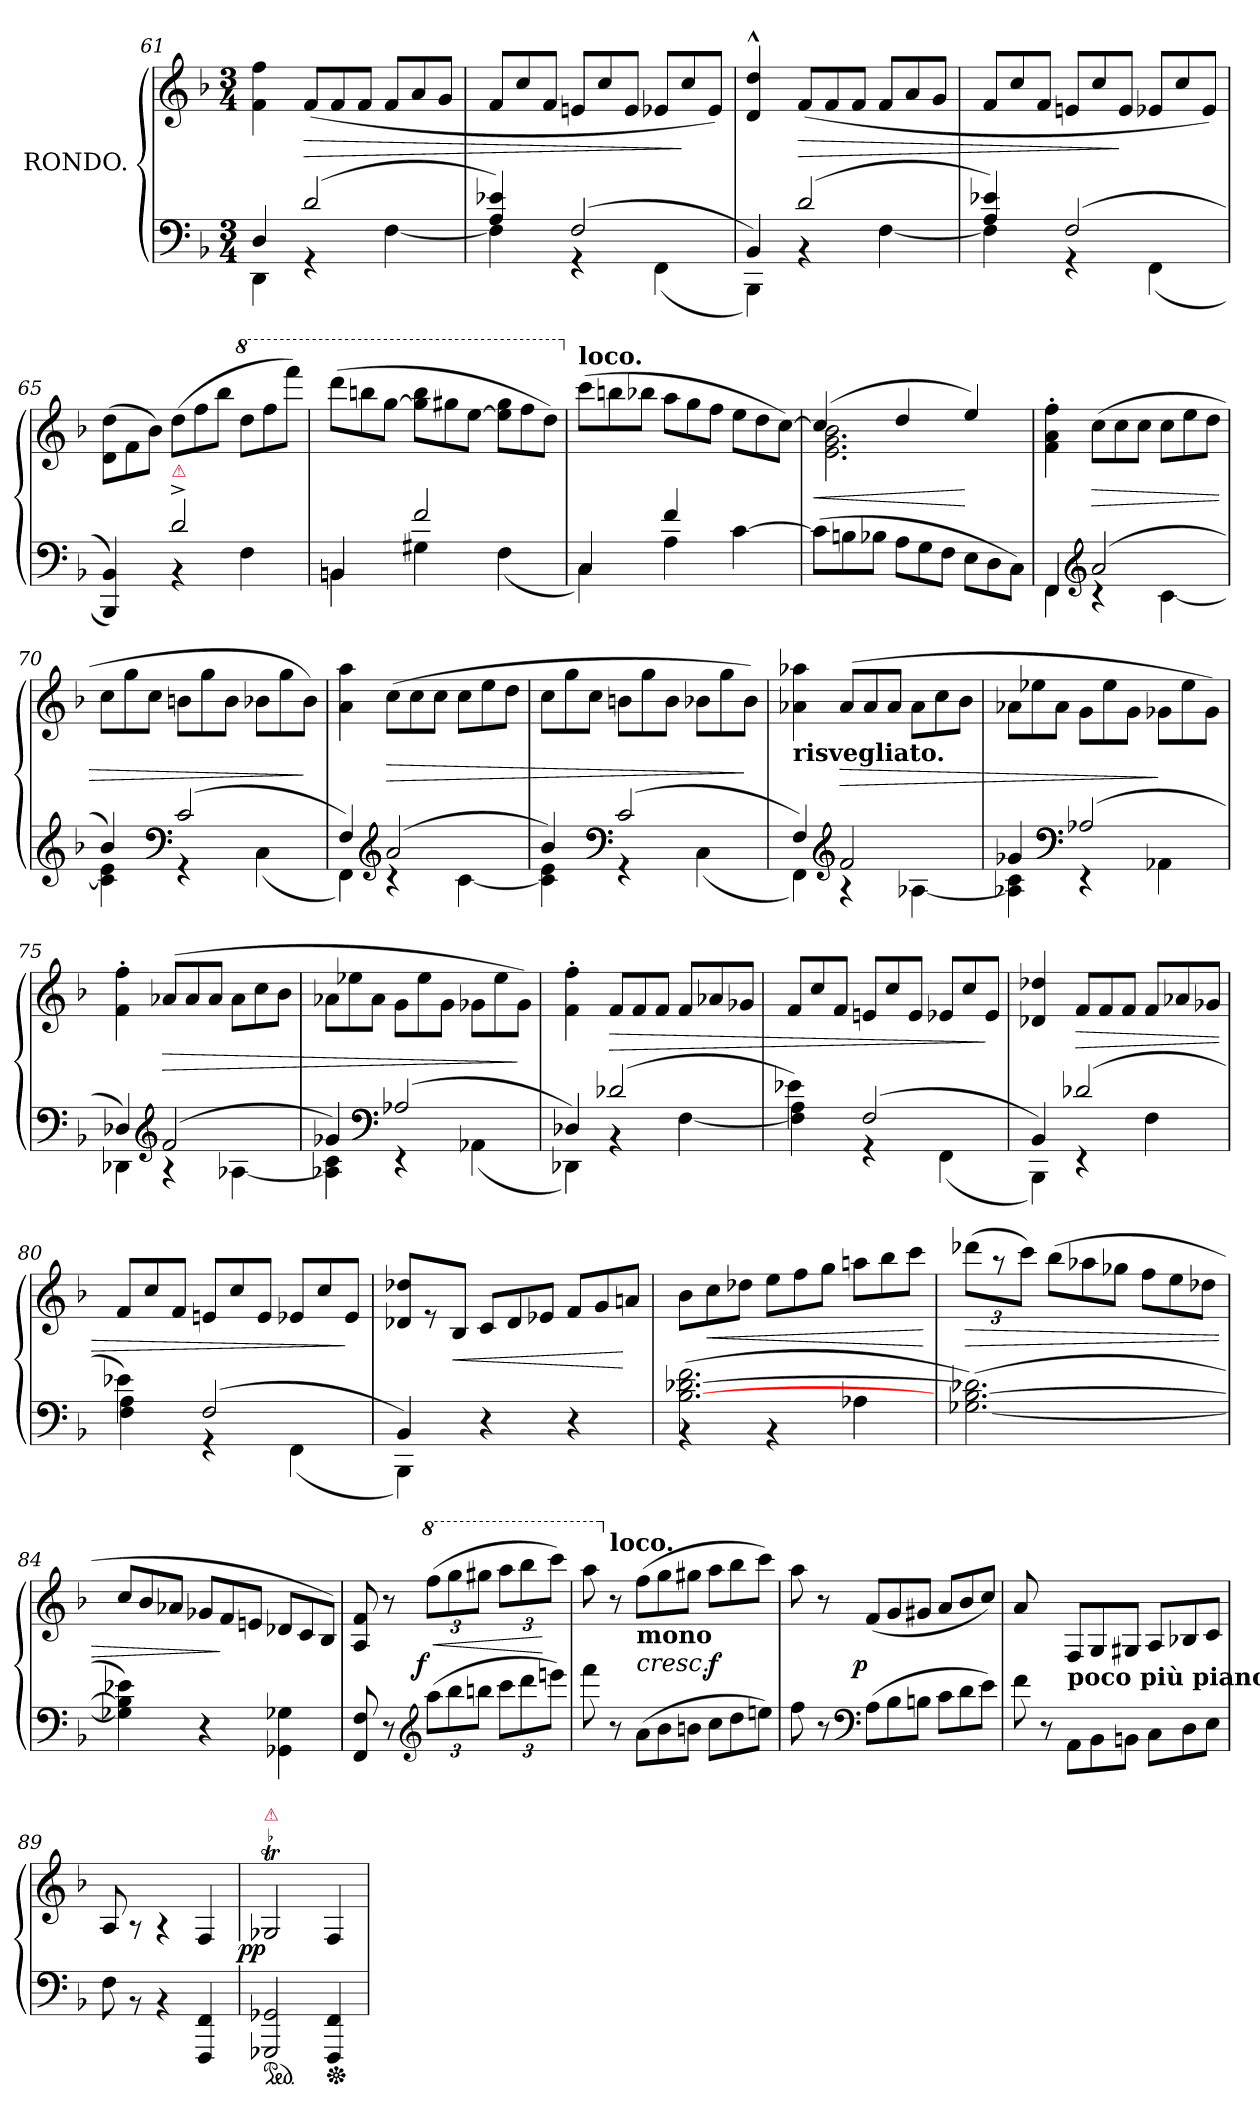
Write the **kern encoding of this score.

**kern	**kern	**dynam
*part1	*part1	*part1
*staff2	*staff1	*staff1/2
*I"RONDO.	*	*
*clefF4	*clefG2	*
*k[b-]	*k[b-]	*
*M3/4	*M3/4	*
=61	=61	=61
*^	*	*
4D	4DD	4f 4ff	.
*	*	*Xtuplet	*
(>2d	4r	(>12fL	>
.	.	12f	.
.	.	12fJ	.
.	[4F	12fL	.
.	.	12a	.
.	.	12gJ	.
=62	=62	=62	=62
4A 4e-X)	4F]	12fL	.
.	.	12cc	.
.	.	12fJ	.
(>2F	4r	12enL	.
.	.	12cc	.
.	.	12eJ	.
.	(<4FF	12e-XL	.
.	.	12cc	]
.	.	12e-J)	.
=63	=63	=63	=63
4BB-)	4BBB-)	4d^^>/ 4dd^^>/	.
(>2d	4rBB	(>12fL	>
.	.	12f	.
.	.	12fJ	.
.	[4F	12fL	.
.	.	12a	.
.	.	12gJ	.
=64	=64	=64	=64
4A 4e-X)	4F]	12fL	.
.	.	12cc	.
.	.	12fJ	.
(>2F	4r	12enL	.
.	.	12cc	.
.	.	12eJ	]
.	(<4FF	12e-XL	.
.	.	12cc	.
.	.	12e-J)	.
=65	=65	=65	=65
4BBB- 4BB-))	4ryy	(>12d\ 12dd\L	.
.	.	12f	.
.	.	12b-J)	.
!LO:TX:a:color=crimson:t=⚠	!	!	!
2d^<	4rBB	(>12ddL	.
.	.	12ff	.
.	.	12bb-J	.
*	*	*8va	*
.	4F	12dddL	.
.	.	12fff	.
.	.	12ffffJ)	.
=66	=66	=66	=66
4BBn	4BBn	(>12ddddL	.
.	.	12bbbn	.
.	.	[12gggJ	.
2f	4G#X	12ggg] 12bbbL	.
.	.	12ggg#X	.
.	.	[12eeeJ	.
.	(>4F	12eee] 12ggg#L	.
.	.	12fff	.
.	.	12dddJ)	.
=67	=67	=67	=67
*	*	*X8va	*
!	!	!LO:TX:a:B:t=loco.	!
4C	4C)	(>12cccL	.
.	.	12bbn	.
.	.	12bb-XJ	.
4f	4A	12aaL	.
.	.	12gg	.
.	.	12ffJ	.
4ryy	[>4c	12eeL	.
.	.	12dd	.
.	.	[12ccJ)	.
*v	*v	*	*
=68	=68	=68
*Xtuplet	*	*
*	*^	*
(>12cL]	(>4cc]	2.e 2.g 2.b-	<
12Bn	.	.	.
12B-XJ	.	.	.
12AL	4dd	.	.
12G	.	.	.
12FJ	.	.	.
12EL	4ee)	.	[
12D	.	.	.
12CJ)	.	.	.
*	*v	*v	*
=69	=69	=69
*^	*	*
4FF	4FF	4f'> 4a'> 4ff'>	.
*clefG2	*	*	*
(>2a	4rc	(>12ccL	>
.	.	12cc	.
.	.	12ccJ	.
.	[4c	12ccL	.
.	.	12ee	.
.	.	12ddJ	.
=70	=70	=70	=70
4b-)	4c] 4e	12ccL	.
.	.	12gg	.
.	.	12ccJ	.
*clefF4	*	*	*
(>2c	4rGG	12bnL	.
.	.	12gg	.
.	.	12bJ	.
.	(<4C	12b-XL	.
.	.	12gg	.
.	.	12b-J)	]
=71	=71	=71	=71
4F)	4FF)	4a 4aa	.
*clefG2	*	*	*
(>2a	4rc	(>12ccL	>
.	.	12cc	.
.	.	12ccJ	.
.	[4c	12ccL	.
.	.	12ee	.
.	.	12ddJ	.
=72	=72	=72	=72
4b-)	4c] 4e	12ccL	.
.	.	12gg	.
.	.	12ccJ	.
*clefF4	*	*	*
(>2c	4rGG	12bnL	.
.	.	12gg	.
.	.	12bJ	.
.	(<4C	12b-XL	.
.	.	12gg	.
.	.	12b-J)	]
=73	=73	=73	=73
!	!	!LO:TX:b:B:t=risvegliato.	!
4F)	4FF)	4a-X 4aa-X	.
*clefG2	*	*	*
2f	4r	(>12a-/L	>
.	.	12a-	.
.	.	12a-J	.
.	[4A-X	12a-\L	.
.	.	12cc	.
.	.	12b-J	.
=74	=74	=74	=74
4g-X	4A-X] 4c	12a-X\L	.
.	.	12ee-X	.
.	.	12a-J	.
*clefF4	*	*	*
(>2A-X	4r	12g\L	.
.	.	12ee-	.
.	.	12gJ	.
.	4AA-X	12g-X\L	]
.	.	12ee-	.
.	.	12g-J)	.
=75	=75	=75	=75
4D-X)	4DD-X	4f' 4ff'	.
*clefG2	*	*	*
(>2f	4r	(>12a-X/L	>
.	.	12a-	.
.	.	12a-J	.
.	[4A-X	12a-\L	.
.	.	12cc	.
.	.	12b-J	.
=76	=76	=76	=76
4g-X)	4A-X] 4c	12a-X\L	.
.	.	12ee-X	.
.	.	12a-J	.
*clefF4	*	*	*
(>2A-X	4r	12g\L	.
.	.	12ee-	.
.	.	12gJ	.
.	(<4AA-X	12g-X\L	.
.	.	12ee-	.
.	.	12g-J)	]
=77	=77	=77	=77
4D-X)	4DD-X)	4f'> 4ff'>	.
(>2d-X	4rBB	12fL	>
.	.	12f	.
.	.	12fJ	.
.	[4F	12fL	.
.	.	12a-X	.
.	.	12g-XJ	.
=78	=78	=78	=78
4e-X\)	4F] 4A	12fL	.
.	.	12cc	.
.	.	12fJ	.
(>2F	4r	12enL	.
.	.	12cc	.
.	.	12eJ	.
.	(<4FF	12e-XL	.
.	.	12cc	.
.	.	12e-J	]
=79	=79	=79	=79
4BB-)	4BBB-)	4d-X 4dd-X	.
(2d-X	4r	12fL	>
.	.	12f	.
.	.	12fJ	.
.	4F	12fL	.
.	.	12a-X	.
.	.	12g-XJ	.
=80	=80	=80	=80
4e-X\)	4F 4A	12fL	.
.	.	12cc	.
.	.	12fJ	.
(>2F	4r	12enL	.
.	.	12cc	.
.	.	12eJ	.
.	(<4FF	12e-XL	.
.	.	12cc	.
.	.	12e-J	]
=81	=81	=81	=81
4BB-)	4BBB-)	12d-X 12dd-XL	.
.	.	12r	.
.	.	12B-J	<
4r	2ryy	12cL	.
.	.	12d-	.
.	.	12e-XJ	.
4r	.	12fL	.
.	.	12g	.
.	.	12anJ	[
=82	=82	=82	=82
(>[2.B-\ [2.d-X\ 2.f\	4rBB	12b-L	.
.	.	12cc	<
.	.	12dd-XJ	.
.	4rBB	12eeL	.
.	.	12ff	.
.	.	12ggJ	.
.	4A-X	12aanL	.
.	.	12bb-	.
.	.	12cccJ	.
*v	*v	*	*
.	.	[
=83	=83	=83
*	*tuplet	*
(>[2.G-X [2.B- 2.d-X])	(>12ddd-XL	>
.	12raa	.
.	12cccJ)	.
*	*Xtuplet	*
.	(>12bb-L	.
.	12aa-X	.
.	12gg-XJ	.
.	12ffL	.
.	12ee	.
.	12dd-XJ	.
=84	=84	=84
4G-X] 4B-] 4e-X)	12cc/L	.
.	12b-	.
.	12a-XJ	.
4r	12g-XL	.
.	12f	]
.	12enJ	.
4GG-X\ 4G-X\	12d-XL	.
.	12c	.
.	12B-J)	.
=85	=85	=85
8FF 8F	8A 8f	.
8r	8r	.
*clefG2	*	*
*tuplet	*	*
*	*8va	*
*	*tuplet	*
!	!	!LO:DY:n=1:rj
(>12aaL	(>12fffL	< f
12bb-	12ggg	.
12bbnJ	12ggg#XJ	.
12cccL	12aaaL	.
12ddd	12bbb-	.
12eeenJ)	12ccccJ)	[
=86	=86	=86
8fff	8aaa	.
*	*X8va	*
!	!LO:TX:a:B:t=loco.	!
8r	8r	.
*Xtuplet	*Xtuplet	*
!	!LO:TX:b:B:t=mono	!
(>12a\L	(>12ffL	<
12b-	12gg	.
12bnJ	12gg#XJ	.
12cc\L	12aaL	f
12dd	12bb-	.
12eenJ)	12cccJ)	[
=87	=87	=87
8ff	8aa	.
8r	8r	.
*clefF4	*	*
!	!	!LO:DY:rj
(>12AL	(>12fL	p
12B-	12g	.
12BnJ	12g#XJ	.
12cL	12a/L	.
12d	12b-	.
12eJ)	12ccJ)	.
=88	=88	=88
8f	8a	.
8r	8ryy	.
!	!LO:TX:b:B:t=poco più piano.	!
12AA\L	12F/L	.
12BB-\	12G/	.
12BBnJ	12G#XJ	.
12C\L	12A/L	.
12D	12B-X	.
12E\J	12c/J	.
=89	=89	=89
8F\	8A/	.
8rBB	8rA	.
4rBB	4rA	.
4FFF/ 4FF/	4F/	.
=90	=90	=90
!	!LO:TX:a:color=crimson:t=⚠	!
!	!LO:TR:acc=-	!LO:DY:rj
*ped	*	*
2GGG-X/ 2GG-X/	2G-XT/	pp
*Xped	*	*
4FFF/ 4FF/	4F/	.
=	=	=
*-	*-	*-
